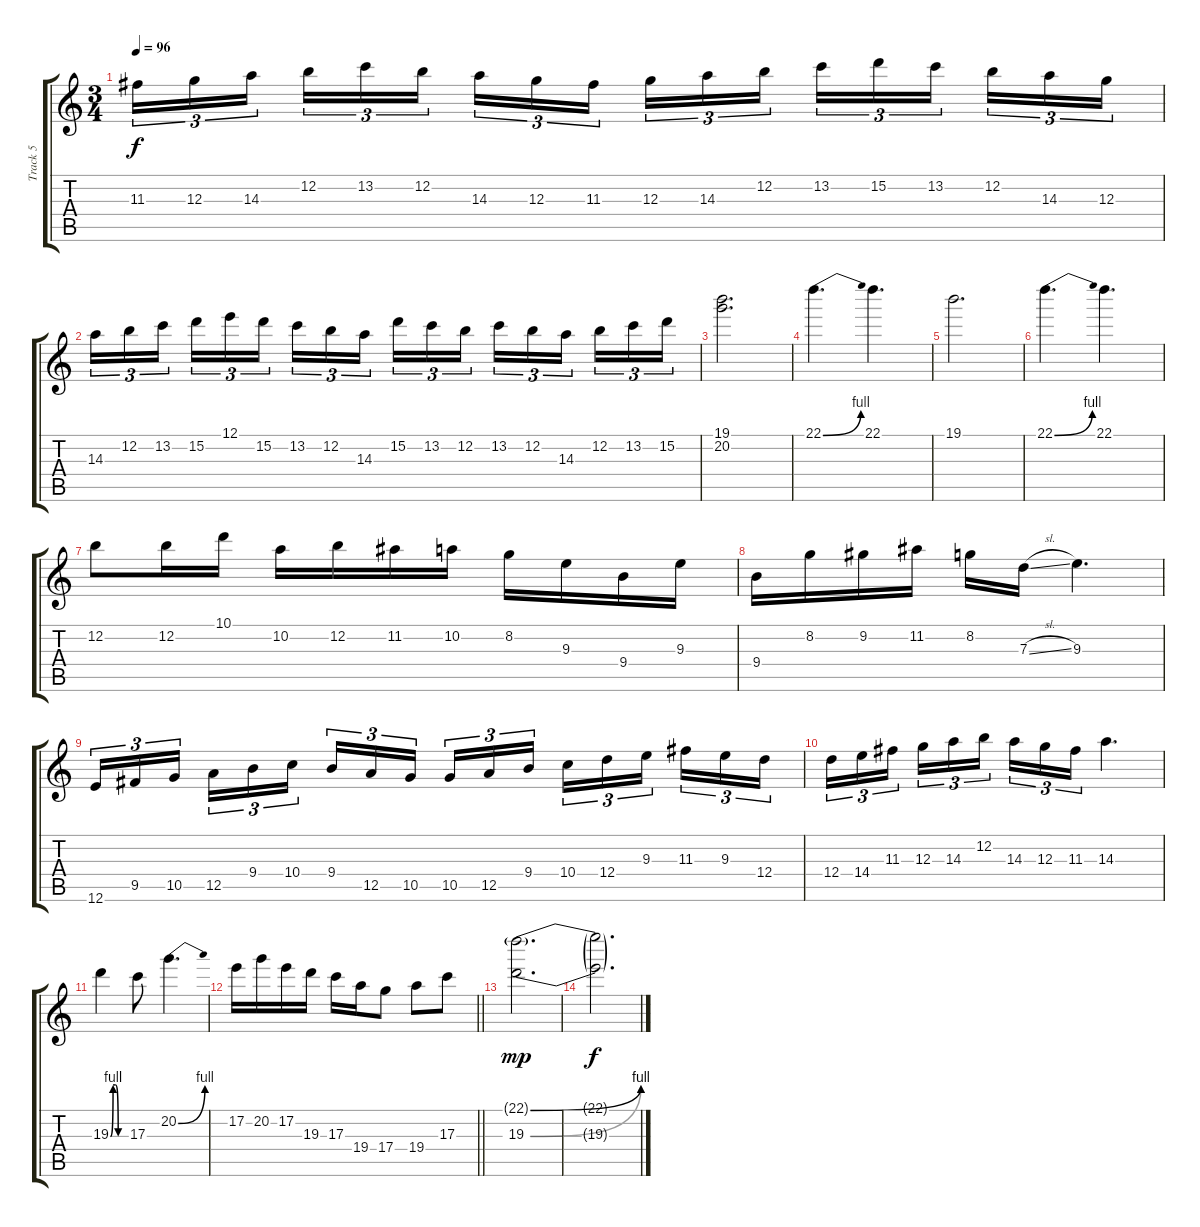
\track ("Track 5" "Track 5") {instrument distortionguitar}
\staff {score tabs}
\tuning (E4 B3 G3 D3 A2 E2) {hide}
\ts (3 4)
\tempo 96
\clef g2
\ks c
11.3.16{tu (3 2) dy f} 12.3.16{tu (3 2)} 14.3.16{tu (3 2) beam splitsecondary} 12.2.16{tu (3 2)} 13.2.16{tu (3 2)} 12.2.16{tu (3 2)} 14.3.16{tu (3 2)} 12.3.16{tu (3 2)} 11.3.16{tu (3 2) beam splitsecondary} 12.3.16{tu (3 2)} 14.3.16{tu (3 2)} 12.2.16{tu (3 2)} 13.2.16{tu (3 2)} 15.2.16{tu (3 2)} 13.2.16{tu (3 2) beam splitsecondary} 12.2.16{tu (3 2)} 14.3.16{tu (3 2)} 12.3.16{tu (3 2)} |
14.3.16{tu (3 2)} 12.2.16{tu (3 2)} 13.2.16{tu (3 2) beam splitsecondary} 15.2.16{tu (3 2)} 12.1.16{tu (3 2)} 15.2.16{tu (3 2)} 13.2.16{tu (3 2)} 12.2.16{tu (3 2)} 14.3.16{tu (3 2) beam splitsecondary} 15.2.16{tu (3 2)} 13.2.16{tu (3 2)} 12.2.16{tu (3 2)} 13.2.16{tu (3 2)} 12.2.16{tu (3 2)} 14.3.16{tu (3 2) beam splitsecondary} 12.2.16{tu (3 2)} 13.2.16{tu (3 2)} 15.2.16{tu (3 2)} |
(19.1 20.2).2{d} |
22.1{be (bend 0 0 60 4)}.4{d} 22.1.4{d} |
19.1.2{d} |
22.1{be (bend 0 0 60 4)}.4{d} 22.1.4{d} |
12.2.8 12.2.16 10.1.16 10.2.16 12.2.16 11.2.16 10.2.16 8.2.16 9.3.16 9.4.16 9.3.16 |
9.4.16 8.2.16 9.2.16 11.2.16 8.2.16 7.3{sl}.16 9.3.4{d} |
12.6.16{tu (3 2)} 9.5.16{tu (3 2)} 10.5.16{tu (3 2) beam splitsecondary} 12.5.16{tu (3 2)} 9.4.16{tu (3 2)} 10.4.16{tu (3 2)} 9.4.16{tu (3 2)} 12.5.16{tu (3 2)} 10.5.16{tu (3 2) beam splitsecondary} 10.5.16{tu (3 2)} 12.5.16{tu (3 2)} 9.4.16{tu (3 2)} 10.4.16{tu (3 2)} 12.4.16{tu (3 2)} 9.3.16{tu (3 2) beam splitsecondary} 11.3.16{tu (3 2)} 9.3.16{tu (3 2)} 12.4.16{tu (3 2)} |
12.4.16{tu (3 2)} 14.4.16{tu (3 2)} 11.3.16{tu (3 2) beam splitsecondary} 12.3.16{tu (3 2)} 14.3.16{tu (3 2)} 12.2.16{tu (3 2)} 14.3.16{tu (3 2)} 12.3.16{tu (3 2)} 11.3.16{tu (3 2)} 14.3.4{d} |
19.3{be (custom 0 0 10 4 20 4 30 0 60 0)}.4 17.3.8 20.2{be (bend 0 0 60 4)}.4{d} |
\barLineRight lightlight
17.2.16 20.2.16 17.2.16 19.3.16 17.3.16 19.4.16 17.4.8 19.4.8 17.3.8 |
(22.1{be (bend 0 0 60 4) g} 19.3{be (bend 0 0 60 4)}).2{d dy mp} |
(22.1{t} 19.3{t}).2{d dy f}
